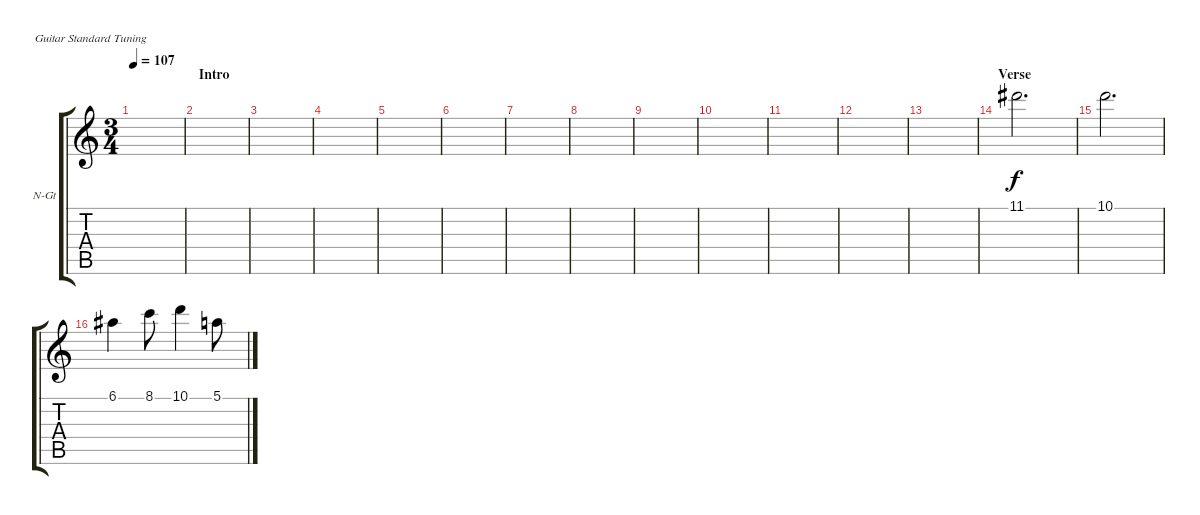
\defaultSystemsLayout 4
\bracketExtendMode groupsimilarinstruments
\firstSystemTrackNameOrientation horizontal
\otherSystemsTrackNameOrientation horizontal
\track ("Nylon Guitar" "N-Gt") {instrument acousticguitarnylon}
\staff {score tabs}
\tuning (E4 B3 G3 D3 A2 E2)
\ts (3 4)
\tempo 107
\clef g2
\ks c
|
\section ("" "Intro")
|
|
|
|
|
|
|
|
|
|
|
|
\section ("" "Verse")
11.1.2{d} |
10.1.2{d} |
6.1.4 8.1.8 10.1.4 5.1.8
